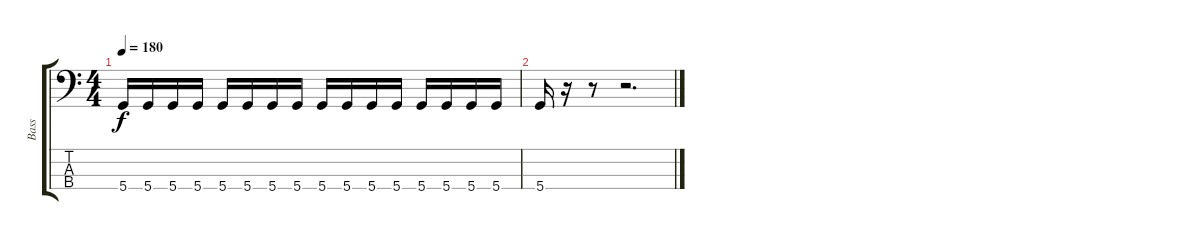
\track ("Bass" "Bass") {instrument electricbassfinger}
\staff {score tabs}
\tuning (F2 C2 G1 D1) {hide}
\ts (4 4)
\tempo 180
\clef f4
\ks c
5.4.16{dy f} 5.4.16 5.4.16 5.4.16 5.4.16 5.4.16 5.4.16 5.4.16 5.4.16 5.4.16 5.4.16 5.4.16 5.4.16 5.4.16 5.4.16 5.4.16 |
5.4.16 r.16 r.8 r.2{d}
